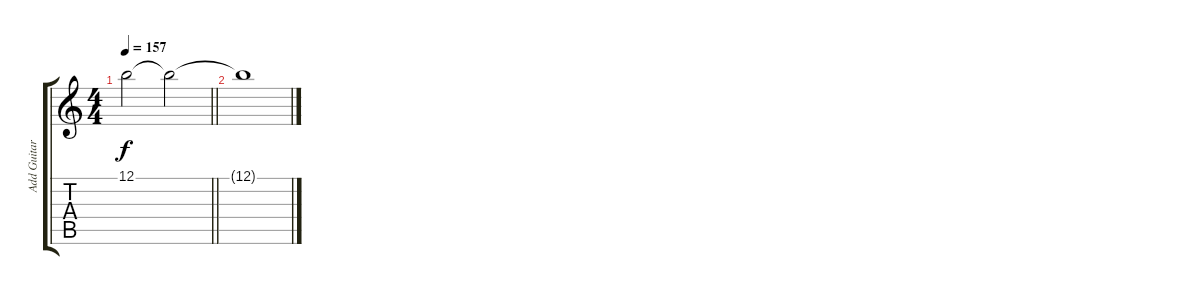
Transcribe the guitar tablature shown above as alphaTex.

\track ("Add Guitar" "Add Guitar") {instrument distortionguitar}
\staff {score tabs}
\tuning (B3 Gb3 D3 A2 E2 B1) {hide}
\ts (4 4)
\tempo 157
\clef g2
\barLineRight lightlight
\ks c
12.1{t}.2{dy f} 12.1{t}.2{volume 0} |
\section ("" "")
12.1{t}.1
